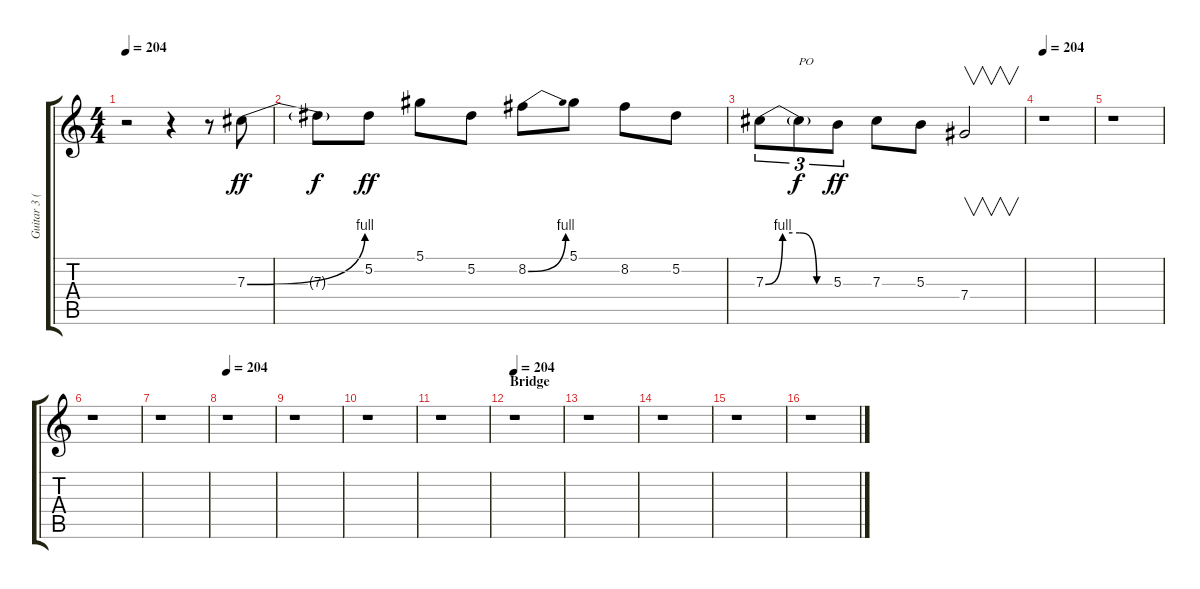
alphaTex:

\track ("Guitar 3 (Slash)" "Guitar 3 (") {instrument overdrivenguitar}
\staff {score tabs}
\tuning (Eb4 Bb3 Gb3 Db3 Ab2 Eb2) {hide}
\ts (4 4)
\tempo 204
\clef g2
\ks c
r.2{dy mp} r.4 r.8 7.3{be (bend 0 0 60 4)}.8{dy ff} |
7.3{t}.8{dy f} 5.2.8{dy ff} 5.1.8 5.2.8 8.2{be (bend 0 0 60 4)}.8 5.1.8 8.2.8 5.2.8 |
7.3{be (custom 0 0 15 4 30 4 45 0 60 0)}.8{tu (3 2)} 7.3{t}.8{tu (3 2) txt "PO" dy f} 5.3.8{tu (3 2) dy ff} 7.3.8 5.3.8 7.4.2{v} |
\tempo 204
r.1 |
r.1 |
r.1 |
r.1 |
\tempo 204
r.1 |
r.1 |
r.1 |
r.1 |
\section ("" "Bridge")
\tempo 204
r.1 |
r.1 |
r.1 |
r.1 |
r.1
